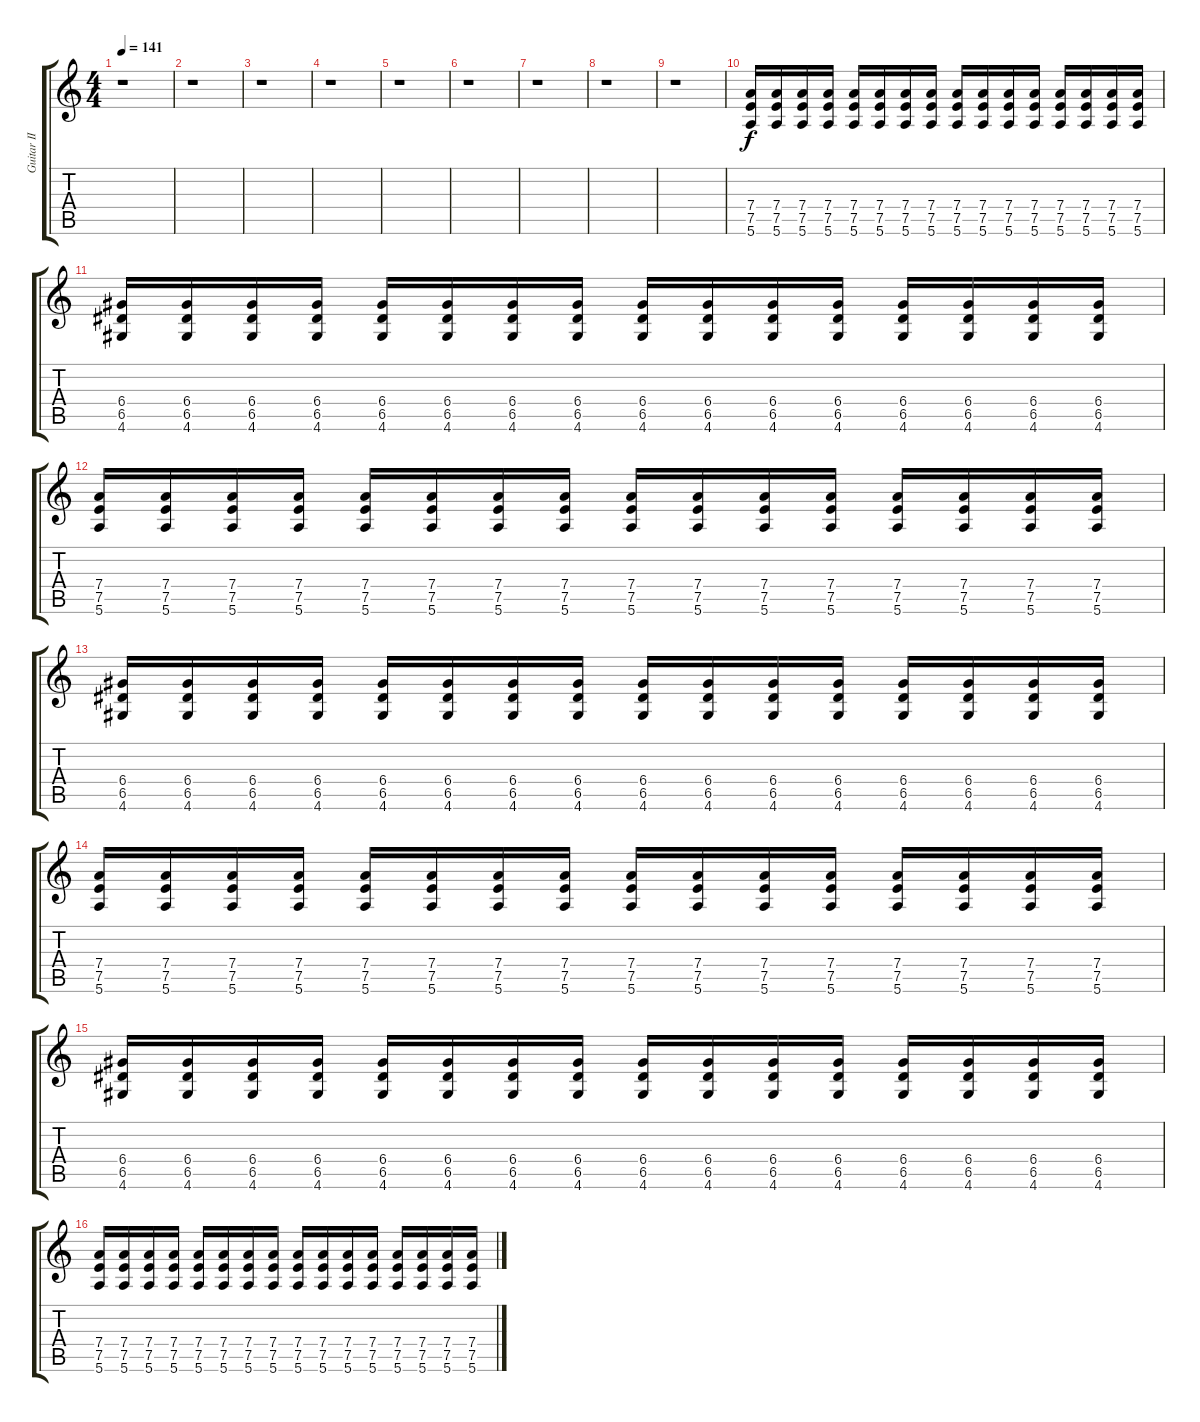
\track ("Guitar II" "Guitar II") {instrument distortionguitar}
\staff {score tabs}
\tuning (E4 B3 G3 D3 A2 E2) {hide}
\ts (4 4)
\tempo 141
\clef g2
\ks c
r.1{dy f} |
r.1 |
r.1 |
r.1 |
r.1 |
r.1 |
r.1 |
r.1 |
r.1 |
(7.4 7.5 5.6).16 (7.4 7.5 5.6).16 (7.4 7.5 5.6).16 (7.4 7.5 5.6).16 (7.4 7.5 5.6).16 (7.4 7.5 5.6).16 (7.4 7.5 5.6).16 (7.4 7.5 5.6).16 (7.4 7.5 5.6).16 (7.4 7.5 5.6).16 (7.4 7.5 5.6).16 (7.4 7.5 5.6).16 (7.4 7.5 5.6).16 (7.4 7.5 5.6).16 (7.4 7.5 5.6).16 (7.4 7.5 5.6).16 |
(6.4 6.5 4.6).16 (6.4 6.5 4.6).16 (6.4 6.5 4.6).16 (6.4 6.5 4.6).16 (6.4 6.5 4.6).16 (6.4 6.5 4.6).16 (6.4 6.5 4.6).16 (6.4 6.5 4.6).16 (6.4 6.5 4.6).16 (6.4 6.5 4.6).16 (6.4 6.5 4.6).16 (6.4 6.5 4.6).16 (6.4 6.5 4.6).16 (6.4 6.5 4.6).16 (6.4 6.5 4.6).16 (6.4 6.5 4.6).16 |
(7.4 7.5 5.6).16 (7.4 7.5 5.6).16 (7.4 7.5 5.6).16 (7.4 7.5 5.6).16 (7.4 7.5 5.6).16 (7.4 7.5 5.6).16 (7.4 7.5 5.6).16 (7.4 7.5 5.6).16 (7.4 7.5 5.6).16 (7.4 7.5 5.6).16 (7.4 7.5 5.6).16 (7.4 7.5 5.6).16 (7.4 7.5 5.6).16 (7.4 7.5 5.6).16 (7.4 7.5 5.6).16 (7.4 7.5 5.6).16 |
(6.4 6.5 4.6).16 (6.4 6.5 4.6).16 (6.4 6.5 4.6).16 (6.4 6.5 4.6).16 (6.4 6.5 4.6).16 (6.4 6.5 4.6).16 (6.4 6.5 4.6).16 (6.4 6.5 4.6).16 (6.4 6.5 4.6).16 (6.4 6.5 4.6).16 (6.4 6.5 4.6).16 (6.4 6.5 4.6).16 (6.4 6.5 4.6).16 (6.4 6.5 4.6).16 (6.4 6.5 4.6).16 (6.4 6.5 4.6).16 |
(7.4 7.5 5.6).16 (7.4 7.5 5.6).16 (7.4 7.5 5.6).16 (7.4 7.5 5.6).16 (7.4 7.5 5.6).16 (7.4 7.5 5.6).16 (7.4 7.5 5.6).16 (7.4 7.5 5.6).16 (7.4 7.5 5.6).16 (7.4 7.5 5.6).16 (7.4 7.5 5.6).16 (7.4 7.5 5.6).16 (7.4 7.5 5.6).16 (7.4 7.5 5.6).16 (7.4 7.5 5.6).16 (7.4 7.5 5.6).16 |
(6.4 6.5 4.6).16 (6.4 6.5 4.6).16 (6.4 6.5 4.6).16 (6.4 6.5 4.6).16 (6.4 6.5 4.6).16 (6.4 6.5 4.6).16 (6.4 6.5 4.6).16 (6.4 6.5 4.6).16 (6.4 6.5 4.6).16 (6.4 6.5 4.6).16 (6.4 6.5 4.6).16 (6.4 6.5 4.6).16 (6.4 6.5 4.6).16 (6.4 6.5 4.6).16 (6.4 6.5 4.6).16 (6.4 6.5 4.6).16 |
(7.4 7.5 5.6).16 (7.4 7.5 5.6).16 (7.4 7.5 5.6).16 (7.4 7.5 5.6).16 (7.4 7.5 5.6).16 (7.4 7.5 5.6).16 (7.4 7.5 5.6).16 (7.4 7.5 5.6).16 (7.4 7.5 5.6).16 (7.4 7.5 5.6).16 (7.4 7.5 5.6).16 (7.4 7.5 5.6).16 (7.4 7.5 5.6).16 (7.4 7.5 5.6).16 (7.4 7.5 5.6).16 (7.4 7.5 5.6).16
